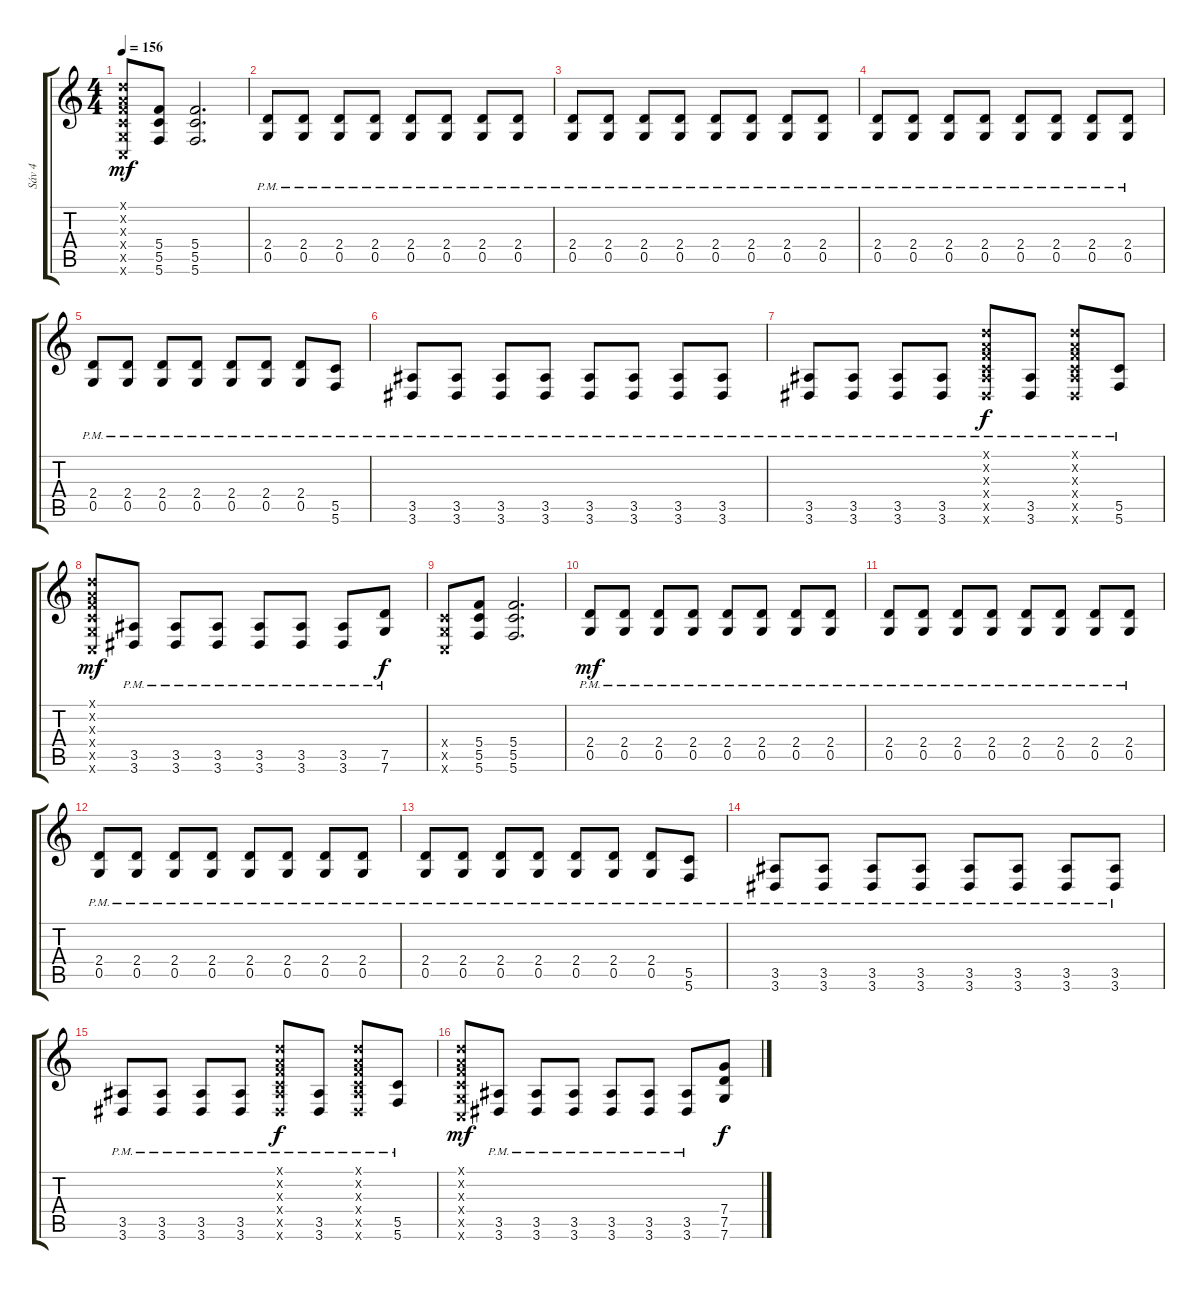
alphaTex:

\track ("Sáv 4" "Sáv 4") {instrument distortionguitar}
\staff {score tabs}
\tuning (D4 A3 F3 C3 G2 C2) {hide}
\ts (4 4)
\tempo 156
\clef g2
\ks c
(0.1{x} 0.2{x} 0.3{x} 0.4{x} 0.5{x} 0.6{x}).8{dy mf} (5.4 5.5 5.6).8 (5.4 5.5 5.6).2{d} |
(2.4{pm} 0.5).8 (2.4{pm} 0.5).8 (2.4{pm} 0.5).8 (2.4{pm} 0.5).8 (2.4{pm} 0.5).8 (2.4{pm} 0.5).8 (2.4{pm} 0.5).8 (2.4{pm} 0.5).8 |
(2.4{pm} 0.5).8 (2.4{pm} 0.5).8 (2.4{pm} 0.5).8 (2.4{pm} 0.5{pm}).8 (2.4{pm} 0.5).8 (2.4{pm} 0.5).8 (2.4{pm} 0.5).8 (2.4{pm} 0.5).8 |
(2.4{pm} 0.5).8 (2.4{pm} 0.5).8 (2.4{pm} 0.5).8 (2.4{pm} 0.5).8 (2.4{pm} 0.5).8 (2.4{pm} 0.5).8 (2.4{pm} 0.5).8 (2.4{pm} 0.5).8 |
(2.4{pm} 0.5).8 (2.4{pm} 0.5).8 (2.4{pm} 0.5).8 (2.4{pm} 0.5).8 (2.4 0.5{pm}).8 (2.4 0.5{pm}).8 (2.4 0.5{pm}).8 (5.5{pm} 5.6).8 |
(3.5{pm} 3.6).8 (3.5{pm} 3.6).8 (3.5{pm} 3.6).8 (3.5{pm} 3.6).8 (3.5{pm} 3.6).8 (3.5{pm} 3.6).8 (3.5{pm} 3.6).8 (3.5{pm} 3.6).8 |
(3.5{pm} 3.6).8 (3.5{pm} 3.6).8 (3.5{pm} 3.6).8 (3.5{pm} 3.6).8 (0.1{x} 0.2{x} 0.3{x} 0.4{x} 3.5{pm x} 3.6{x}).8{dy f} (3.5{pm} 3.6).8 (0.1{x} 0.2{x} 0.3{x} 0.4{x} 3.5{pm x} 3.6{x}).8 (5.5{pm} 5.6).8 |
(0.1{x} 0.2{x} 0.3{x} 0.4{x} 0.5{x} 0.6{x}).8{dy mf} (3.5{pm} 3.6).8 (3.5{pm} 3.6).8 (3.5{pm} 3.6).8 (3.5{pm} 3.6).8 (3.5{pm} 3.6).8 (3.5{pm} 3.6).8 (7.5{pm} 7.6).8{dy f} |
(0.4{x} 0.5{x} 0.6{x}).8 (5.4 5.5 5.6).8 (5.4 5.5 5.6).2{d} |
(2.4{pm} 0.5).8{dy mf} (2.4{pm} 0.5).8 (2.4{pm} 0.5).8 (2.4{pm} 0.5).8 (2.4{pm} 0.5).8 (2.4{pm} 0.5).8 (2.4{pm} 0.5).8 (2.4{pm} 0.5).8 |
(2.4{pm} 0.5).8 (2.4{pm} 0.5).8 (2.4{pm} 0.5).8 (2.4{pm} 0.5{pm}).8 (2.4{pm} 0.5).8 (2.4{pm} 0.5).8 (2.4{pm} 0.5).8 (2.4{pm} 0.5).8 |
(2.4{pm} 0.5).8 (2.4{pm} 0.5).8 (2.4{pm} 0.5).8 (2.4{pm} 0.5).8 (2.4{pm} 0.5).8 (2.4{pm} 0.5).8 (2.4{pm} 0.5).8 (2.4{pm} 0.5).8 |
(2.4{pm} 0.5).8 (2.4{pm} 0.5).8 (2.4{pm} 0.5).8 (2.4{pm} 0.5).8 (2.4{pm} 0.5).8 (2.4{pm} 0.5).8 (2.4{pm} 0.5).8 (5.5{pm} 5.6).8 |
(3.5{pm} 3.6).8 (3.5{pm} 3.6).8 (3.5{pm} 3.6).8 (3.5{pm} 3.6).8 (3.5{pm} 3.6).8 (3.5{pm} 3.6).8 (3.5{pm} 3.6).8 (3.5{pm} 3.6).8 |
(3.5{pm} 3.6).8 (3.5{pm} 3.6).8 (3.5{pm} 3.6).8 (3.5{pm} 3.6).8 (0.1{x} 0.2{x} 0.3{x} 0.4{x} 3.5{pm x} 3.6{x}).8{dy f} (3.5{pm} 3.6).8 (0.1{x} 0.2{x} 0.3{x} 0.4{x} 3.5{pm x} 3.6{x}).8 (5.5{pm} 5.6).8 |
(0.1{x} 0.2{x} 0.3{x} 0.4{x} 0.5{x} 0.6{x}).8{dy mf} (3.5{pm} 3.6).8 (3.5{pm} 3.6).8 (3.5{pm} 3.6).8 (3.5{pm} 3.6).8 (3.5{pm} 3.6).8 (3.5{pm} 3.6).8 (7.4 7.5 7.6).8{dy f}
